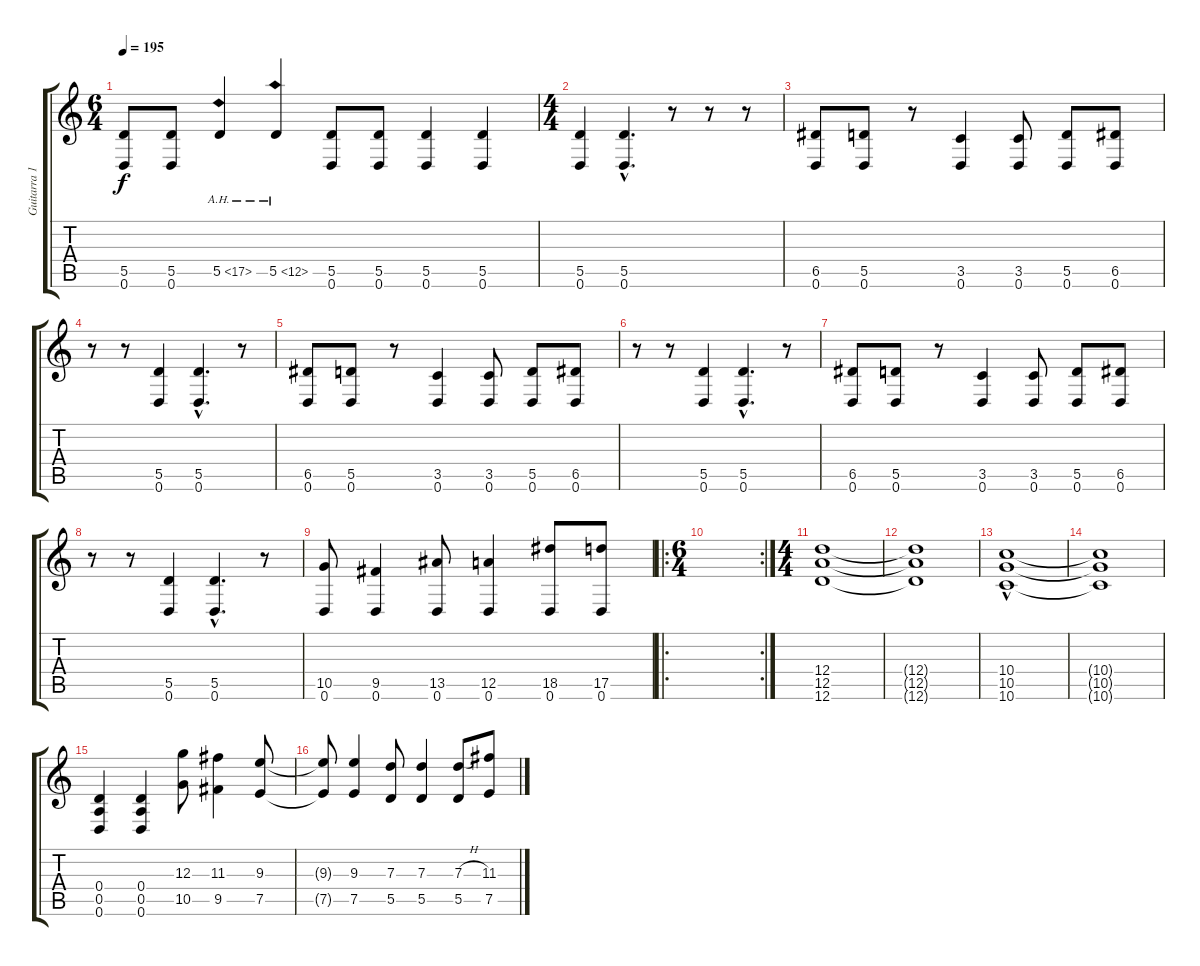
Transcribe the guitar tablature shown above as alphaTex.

\track ("Guitarra 1" "Guitarra 1") {instrument distortionguitar}
\staff {score tabs}
\tuning (E4 B3 G3 D3 A2 D2) {hide}
\ts (6 4)
\tempo 195
\clef g2
\ks c
(5.5 0.6).8{dy f} (5.5 0.6).8 5.5{ah 12}.4 5.5{ah 7}.4 (5.5 0.6).8 (5.5 0.6).8 (5.5 0.6).4 (5.5 0.6).4 |
\ts (4 4)
(5.5 0.6).4 (5.5{hac} 0.6{hac}).4{d} r.8 r.8 r.8 |
(6.5 0.6).8 (5.5 0.6).8 r.8 (3.5 0.6).4 (3.5 0.6).8 (5.5 0.6).8 (6.5 0.6).8 |
r.8 r.8 (5.5 0.6).4 (5.5{hac} 0.6{hac}).4{d} r.8 |
(6.5 0.6).8 (5.5 0.6).8 r.8 (3.5 0.6).4 (3.5 0.6).8 (5.5 0.6).8 (6.5 0.6).8 |
r.8 r.8 (5.5 0.6).4 (5.5{hac} 0.6{hac}).4{d} r.8 |
(6.5 0.6).8 (5.5 0.6).8 r.8 (3.5 0.6).4 (3.5 0.6).8 (5.5 0.6).8 (6.5 0.6).8 |
r.8 r.8 (5.5 0.6).4 (5.5{hac} 0.6{hac}).4{d} r.8 |
(10.5 0.6).8 (9.5 0.6).4 (13.5 0.6).8 (12.5 0.6).4 (18.5 0.6).8 (17.5 0.6).8 |
\ro
\rc 2
\ts (6 4)
|
\ts (4 4)
(12.4 12.5 12.6).1 |
(12.4{t} 12.5{t} 12.6{t}).1 |
(10.4{hac} 10.5 10.6).1 |
(10.4{t} 10.5{t} 10.6{t}).1 |
(0.4 0.5 0.6).4 (0.4 0.5 0.6).4 (12.3 10.5).8 (11.3 9.5).4 (9.3 7.5).8 |
(9.3{t} 7.5{t}).8 (9.3 7.5).4 (7.3 5.5).8 (7.3 5.5).4 (7.3{h} 5.5).8 (11.3 7.5).8
